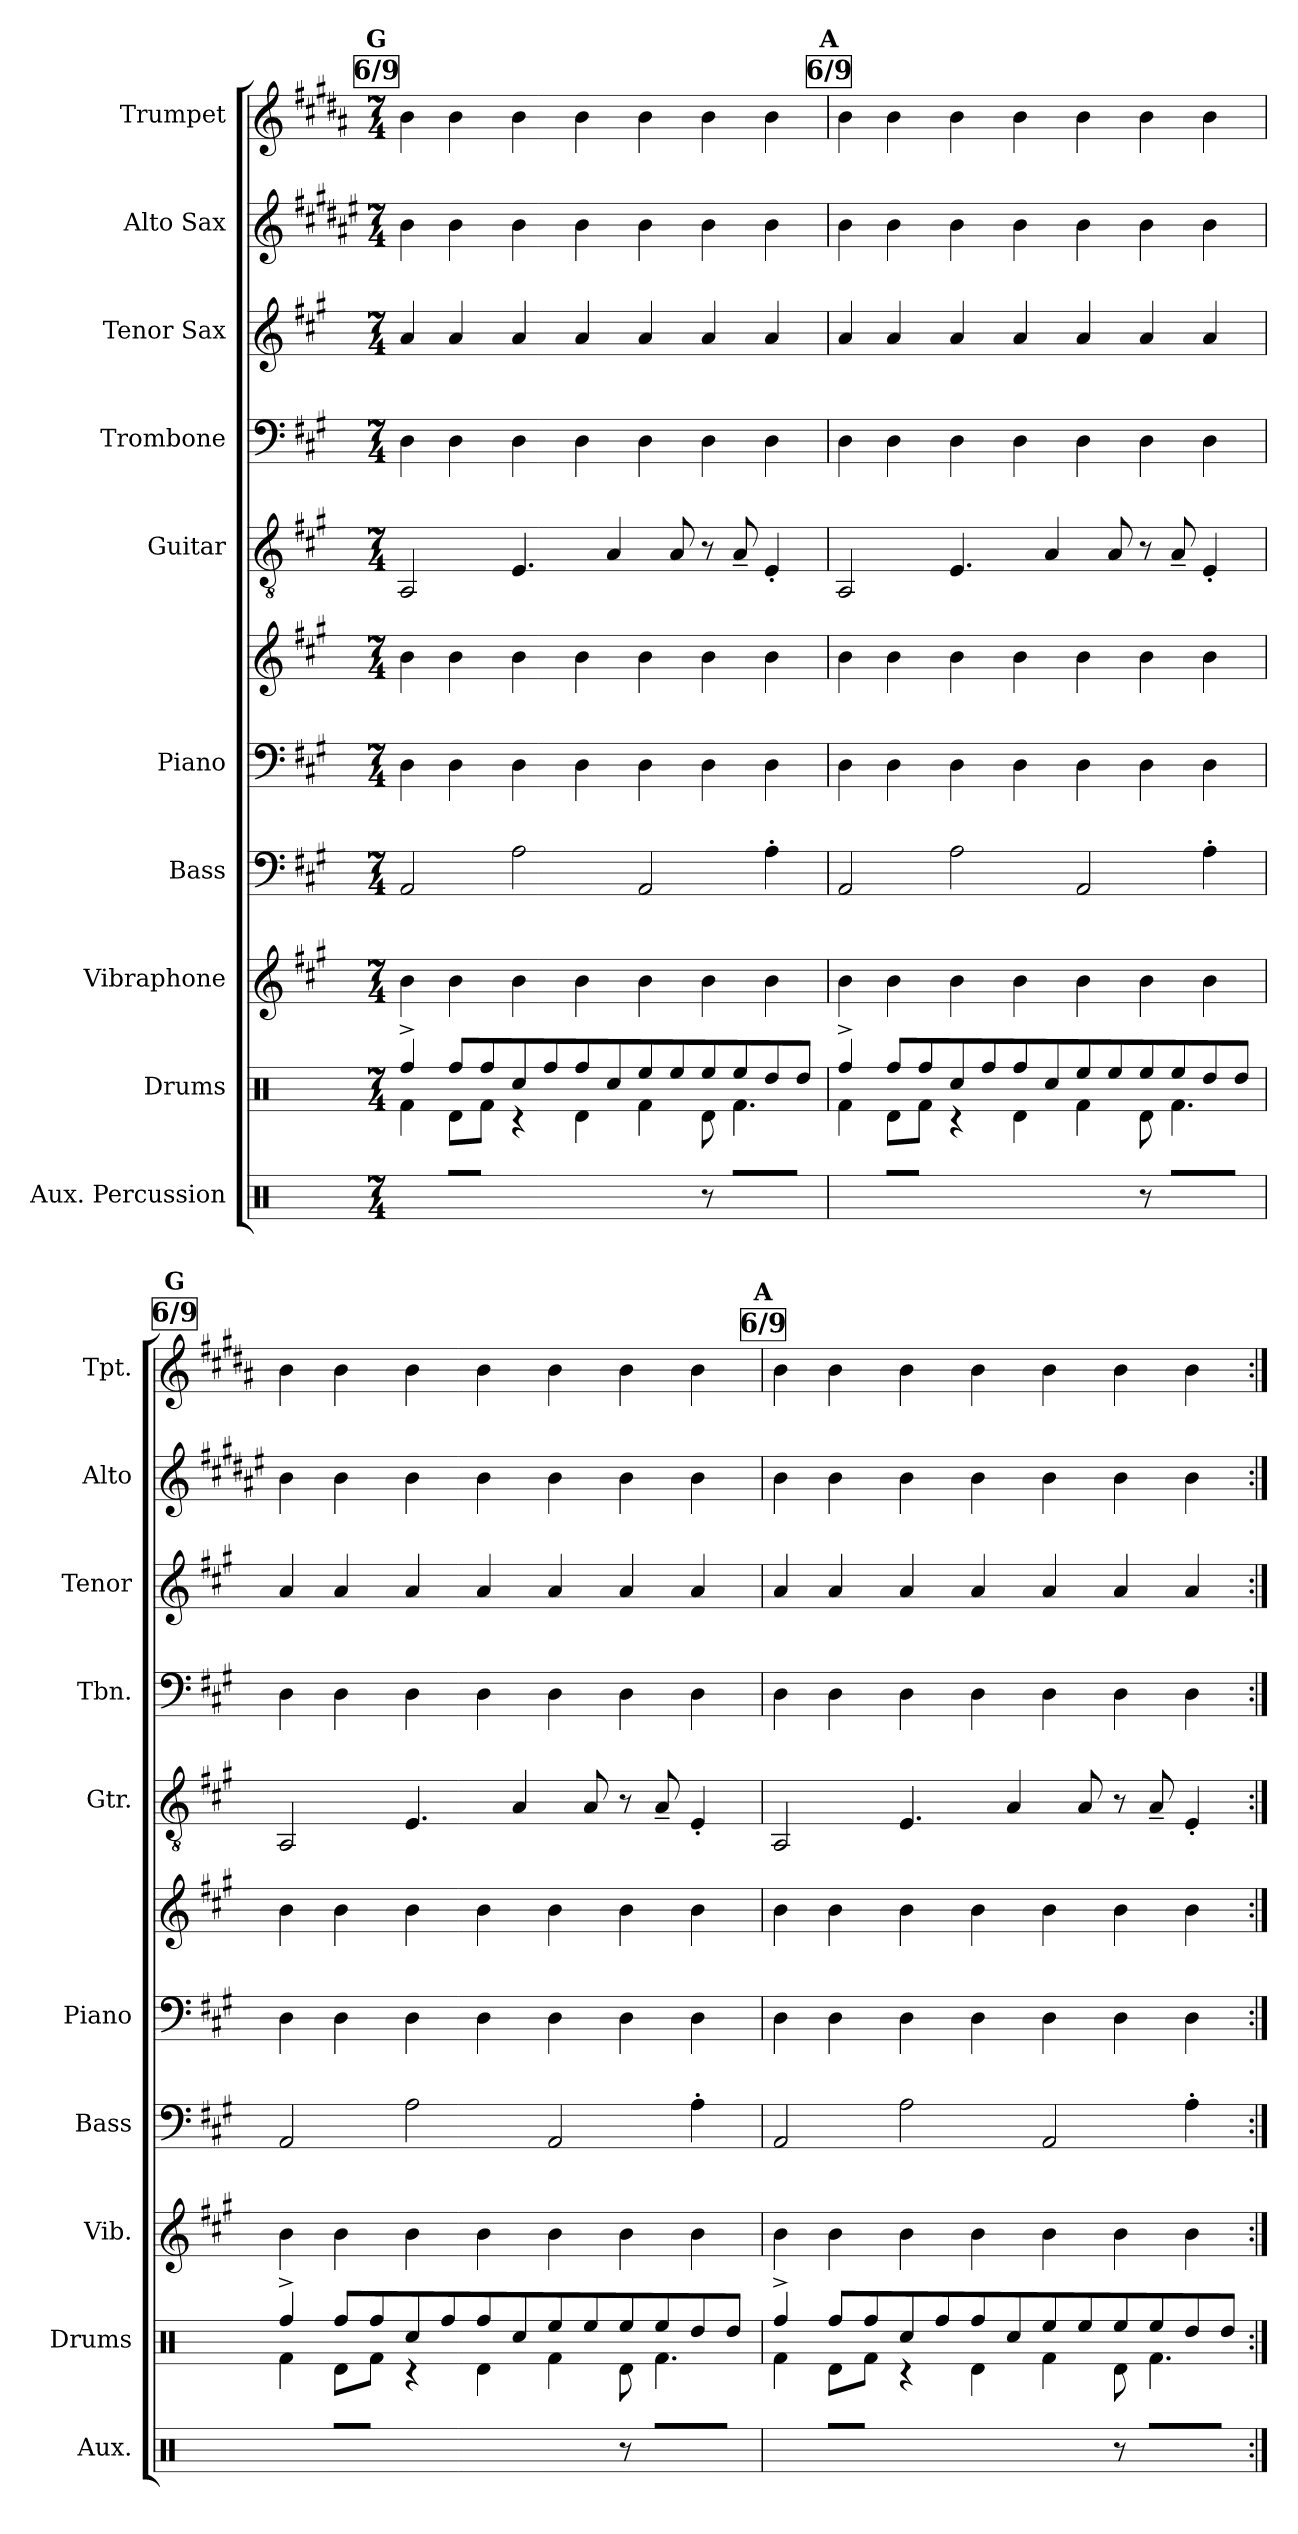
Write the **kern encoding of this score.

**kern	**kern	**kern	**kern	**kern	**kern	**kern	**kern	**kern	**kern	**kern
*part10	*part9	*part8	*part7	*part6	*part6	*part5	*part4	*part3	*part2	*part1
*staff11	*staff10	*staff9	*staff8	*staff7	*staff6	*staff5	*staff4	*staff3	*staff2	*staff1
*I"Aux. Percussion	*I"Drums	*I"Vibraphone	*I"Bass	*I"Piano	*	*I"Guitar	*I"Trombone	*I"Tenor Sax	*I"Alto Sax	*I"Trumpet
*I'Aux.	*I'Drums	*I'Vib.	*I'Bass	*I'Piano	*	*I'Gtr.	*I'Tbn.	*I'Tenor	*I'Alto	*I'Tpt.
!!LO:PB:g=z
*clefX	*clefX	*clefG2	*clefF4	*clefF4	*clefG2	*clefGv2	*clefF4	*clefG2	*clefG2	*clefG2
*	*	*	*ITrd7c12	*	*	*	*	*ITrd8c14	*ITrd5c9	*ITrd1c2
*k[]	*k[]	*k[f#c#g#]	*k[f#c#g#]	*k[f#c#g#]	*k[f#c#g#]	*k[f#c#g#]	*k[f#c#g#]	*k[f#c#g#]	*k[f#c#g#]	*k[f#c#g#]
*M7/4	*M7/4	*M7/4	*M7/4	*M7/4	*M7/4	*M7/4	*M7/4	*M7/4	*M7/4	*M7/4
!!LO:REH:place=s1:a:t=6/9
!!LO:REH:place=s1:a:enc=none:fs=15:t=G
=104	=104	=104	=104	=104	=104	=104	=104	=104	=104	=104
*	*^	*	*	*	*	*	*	*	*	*
4R^/	4Rff^/	4Rf\	4b	2AAA/	4D	4b	2AA/	4D	4A	4d	4a
8R/L	8Rff/L	8Rd\L	4b	.	4D	4b	.	4D	4A	4d	4a
8R/J	8Rff/	8Rf\J	.	.	.	.	.	.	.	.	.
4R^/	8Rcc/	4r	4b	2AA\	4D	4b	4.E/	4D	4A	4d	4a
.	8Rff/	.	.	.	.	.	.	.	.	.	.
8R/	8Rff/	4Rd\	4b	.	4D	4b	.	4D	4A	4d	4a
4R^/	8Rcc/	.	.	.	.	.	4A/	.	.	.	.
.	8Ree/	4Rf\	4b	2AAA/	4D	4b	.	4D	4A	4d	4a
8R^/	8Ree/	.	.	.	.	.	8A/	.	.	.	.
8r	8Ree/	8Rd\	4b	.	4D	4b	8r	4D	4A	4d	4a
8R^/L	8Ree/	4.Rf\	.	.	.	.	8A~/	.	.	.	.
8R/	8Rdd/	.	4b	4AA'\	4D	4b	4E'/	4D	4A	4d	4a
8R/J	8Rdd/J	.	.	.	.	.	.	.	.	.	.
!!LO:REH:place=s1:a:t=6/9
!!LO:REH:place=s1:a:enc=none:fs=15:t=A
=105	=105	=105	=105	=105	=105	=105	=105	=105	=105	=105	=105
4R^/	4Rff^/	4Rf\	4b	2AAA/	4D	4b	2AA/	4D	4A	4d	4a
8R/L	8Rff/L	8Rd\L	4b	.	4D	4b	.	4D	4A	4d	4a
8R/J	8Rff/	8Rf\J	.	.	.	.	.	.	.	.	.
4R^/	8Rcc/	4r	4b	2AA\	4D	4b	4.E/	4D	4A	4d	4a
.	8Rff/	.	.	.	.	.	.	.	.	.	.
8R/	8Rff/	4Rd\	4b	.	4D	4b	.	4D	4A	4d	4a
4R^/	8Rcc/	.	.	.	.	.	4A/	.	.	.	.
.	8Ree/	4Rf\	4b	2AAA/	4D	4b	.	4D	4A	4d	4a
8R^/	8Ree/	.	.	.	.	.	8A/	.	.	.	.
8r	8Ree/	8Rd\	4b	.	4D	4b	8r	4D	4A	4d	4a
8R^/L	8Ree/	4.Rf\	.	.	.	.	8A~/	.	.	.	.
8R/	8Rdd/	.	4b	4AA'\	4D	4b	4E'/	4D	4A	4d	4a
8R/J	8Rdd/J	.	.	.	.	.	.	.	.	.	.
!!LO:REH:place=s1:a:t=6/9
!!LO:REH:place=s1:a:enc=none:fs=15:t=G
=106	=106	=106	=106	=106	=106	=106	=106	=106	=106	=106	=106
4R^/	4Rff^/	4Rf\	4b	2AAA/	4D	4b	2AA/	4D	4A	4d	4a
8R/L	8Rff/L	8Rd\L	4b	.	4D	4b	.	4D	4A	4d	4a
8R/J	8Rff/	8Rf\J	.	.	.	.	.	.	.	.	.
4R^/	8Rcc/	4r	4b	2AA\	4D	4b	4.E/	4D	4A	4d	4a
.	8Rff/	.	.	.	.	.	.	.	.	.	.
8R/	8Rff/	4Rd\	4b	.	4D	4b	.	4D	4A	4d	4a
4R^/	8Rcc/	.	.	.	.	.	4A/	.	.	.	.
.	8Ree/	4Rf\	4b	2AAA/	4D	4b	.	4D	4A	4d	4a
8R^/	8Ree/	.	.	.	.	.	8A/	.	.	.	.
8r	8Ree/	8Rd\	4b	.	4D	4b	8r	4D	4A	4d	4a
8R^/L	8Ree/	4.Rf\	.	.	.	.	8A~/	.	.	.	.
8R/	8Rdd/	.	4b	4AA'\	4D	4b	4E'/	4D	4A	4d	4a
8R/J	8Rdd/J	.	.	.	.	.	.	.	.	.	.
!!LO:REH:place=s1:a:t=6/9
!!LO:REH:place=s1:a:enc=none:fs=15:t=A
=107	=107	=107	=107	=107	=107	=107	=107	=107	=107	=107	=107
4R^/	4Rff^/	4Rf\	4b	2AAA/	4D	4b	2AA/	4D	4A	4d	4a
8R/L	8Rff/L	8Rd\L	4b	.	4D	4b	.	4D	4A	4d	4a
8R/J	8Rff/	8Rf\J	.	.	.	.	.	.	.	.	.
4R^/	8Rcc/	4r	4b	2AA\	4D	4b	4.E/	4D	4A	4d	4a
.	8Rff/	.	.	.	.	.	.	.	.	.	.
8R/	8Rff/	4Rd\	4b	.	4D	4b	.	4D	4A	4d	4a
4R^/	8Rcc/	.	.	.	.	.	4A/	.	.	.	.
.	8Ree/	4Rf\	4b	2AAA/	4D	4b	.	4D	4A	4d	4a
8R^/	8Ree/	.	.	.	.	.	8A/	.	.	.	.
8r	8Ree/	8Rd\	4b	.	4D	4b	8r	4D	4A	4d	4a
8R^/L	8Ree/	4.Rf\	.	.	.	.	8A~/	.	.	.	.
8R/	8Rdd/	.	4b	4AA'\	4D	4b	4E'/	4D	4A	4d	4a
8R/J	8Rdd/J	.	.	.	.	.	.	.	.	.	.
*	*v	*v	*	*	*	*	*	*	*	*	*
=:|!	=:|!	=:|!	=:|!	=:|!	=:|!	=:|!	=:|!	=:|!	=:|!	=:|!
*-	*-	*-	*-	*-	*-	*-	*-	*-	*-	*-
